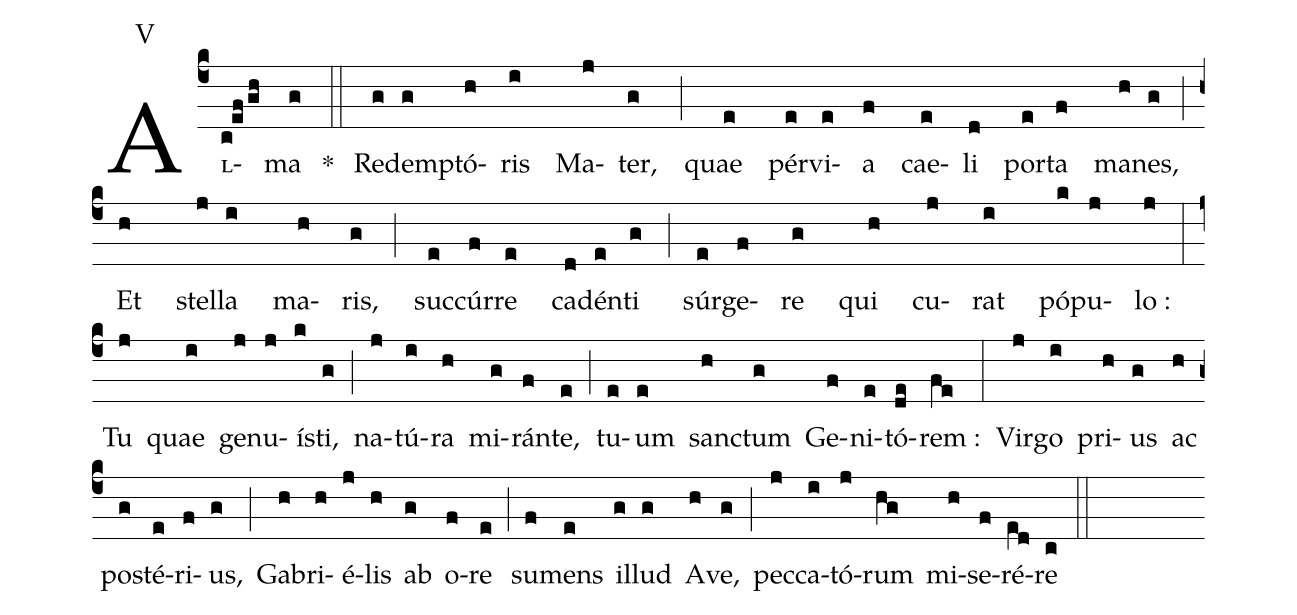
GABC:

annotation: V;
%%
(c4) A<sc>l</sc>(c!ef/gh)ma(g) *(::) Red(g)em(g)ptó(h)ris(i) Ma(j)ter,(g) (;)
quae(e) pér(e)vi(e)a(f) cae(e)li(d) por(e)ta(f) ma(h)nes,(g) (;) (z)
Et(h) stel(j)la(i) ma(h)ris,(g) (;)
suc(e)cúr(f)re(e) ca(d)dén(e)ti(g) (;)
súr(e)ge(f)re(g) qui(h) cu(j)rat(i) pó(k)pu(j)lo :(j) (:) (z)
Tu(j) quae(i) ge(j)nu(j)í(k)sti,(g[oh:h]) (;)
na(j)tú(i)ra(h) mi(g)rán(f)te,(e) (;)
tu(e)um(e) san(h)ctum(g) Ge(f)ni(e)tó(de)rem :(fe) (:)
Vir(j)go(i) pri(h)us(g[oh:h]) ac(h) po(g)sté(e)ri(f)us,(g) (;)
Ga(h)bri(h)é(j)lis(h) ab(g) o(f)re(e[oh:h]) (;) su(f)mens(e) il(g)lud(g) A(h)ve,(g) (;)
pec(j)ca(i)tó(j)rum(hg) mi(h)se(f)ré(e[ll:1]d)re(c) (::)
